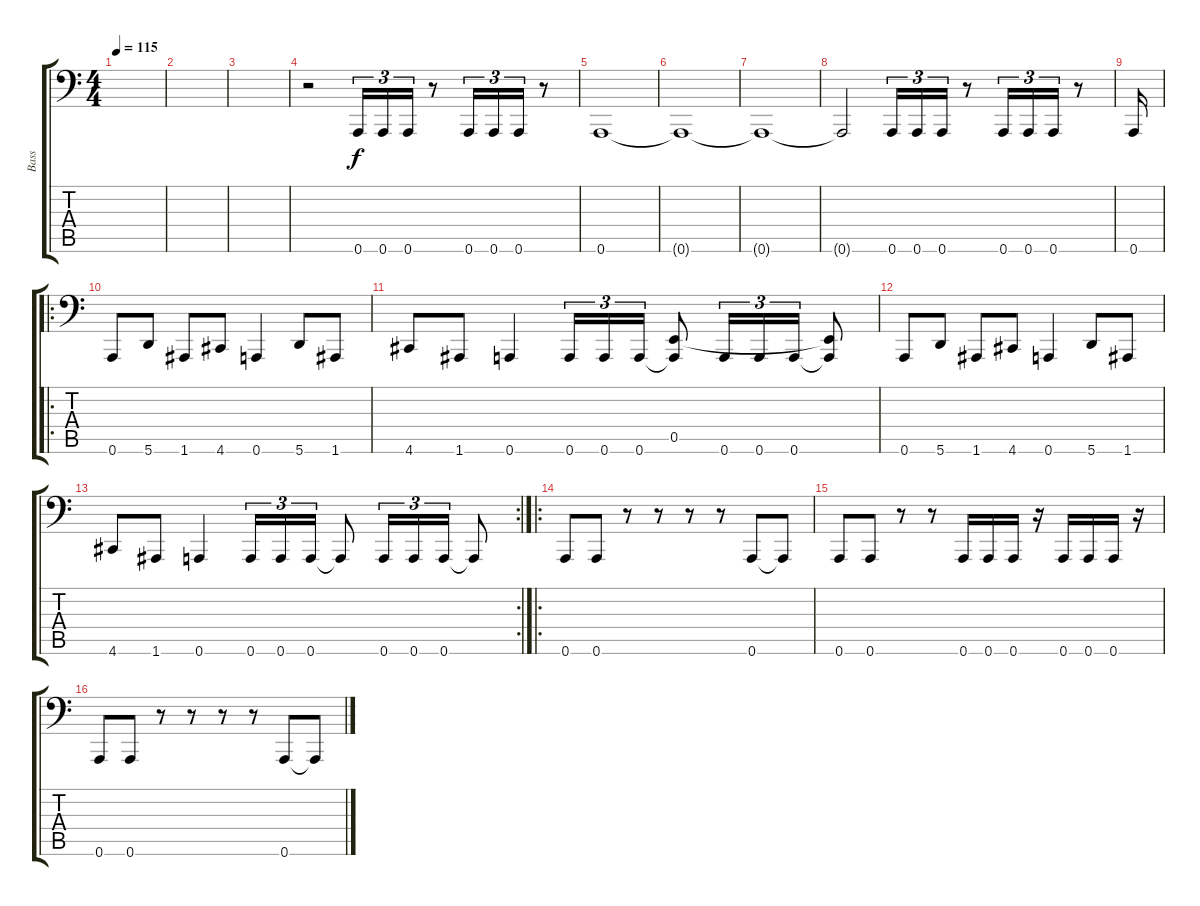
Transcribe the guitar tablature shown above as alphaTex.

\track ("Bass" "Bass") {instrument electricbasspick}
\staff {score tabs}
\tuning (E4 B3 D2 A1 E1 A0) {hide}
\ts (4 4)
\tempo 115
\clef f4
\ks c
|
|
|
r.2 0.6.16{tu (3 2)} 0.6.16{tu (3 2)} 0.6.16{tu (3 2)} r.8 0.6.16{tu (3 2)} 0.6.16{tu (3 2)} 0.6.16{tu (3 2)} r.8 |
0.6.1 |
0.6{t}.1 |
0.6{t}.1 |
0.6{t}.2 0.6.16{tu (3 2)} 0.6.16{tu (3 2)} 0.6.16{tu (3 2)} r.8 0.6.16{tu (3 2)} 0.6.16{tu (3 2)} 0.6.16{tu (3 2)} r.8 |
0.6.16 |
\ro
0.6.8 5.6.8 1.6.8 4.6.8 0.6.4 5.6.8 1.6.8 |
4.6.8 1.6.8 0.6.4 0.6.16{tu (3 2)} 0.6.16{tu (3 2)} 0.6.16{tu (3 2)} (0.5 0.6{t}).8 0.6.16{tu (3 2)} 0.6.16{tu (3 2)} 0.6.16{tu (3 2)} (0.5{t} 0.6{t}).8 |
0.6.8 5.6.8 1.6.8 4.6.8 0.6.4 5.6.8 1.6.8 |
\rc 2
4.6.8 1.6.8 0.6.4 0.6.16{tu (3 2)} 0.6.16{tu (3 2)} 0.6.16{tu (3 2)} 0.6{t}.8 0.6.16{tu (3 2)} 0.6.16{tu (3 2)} 0.6.16{tu (3 2)} 0.6{t}.8 |
\ro
0.6.8 0.6.8 r.8 r.8 r.8 r.8 0.6.8 0.6{t}.8 |
0.6.8 0.6.8 r.8 r.8 0.6.16 0.6.16 0.6.16 r.16 0.6.16 0.6.16 0.6.16 r.16 |
0.6.8 0.6.8 r.8 r.8 r.8 r.8 0.6.8 0.6{t}.8
